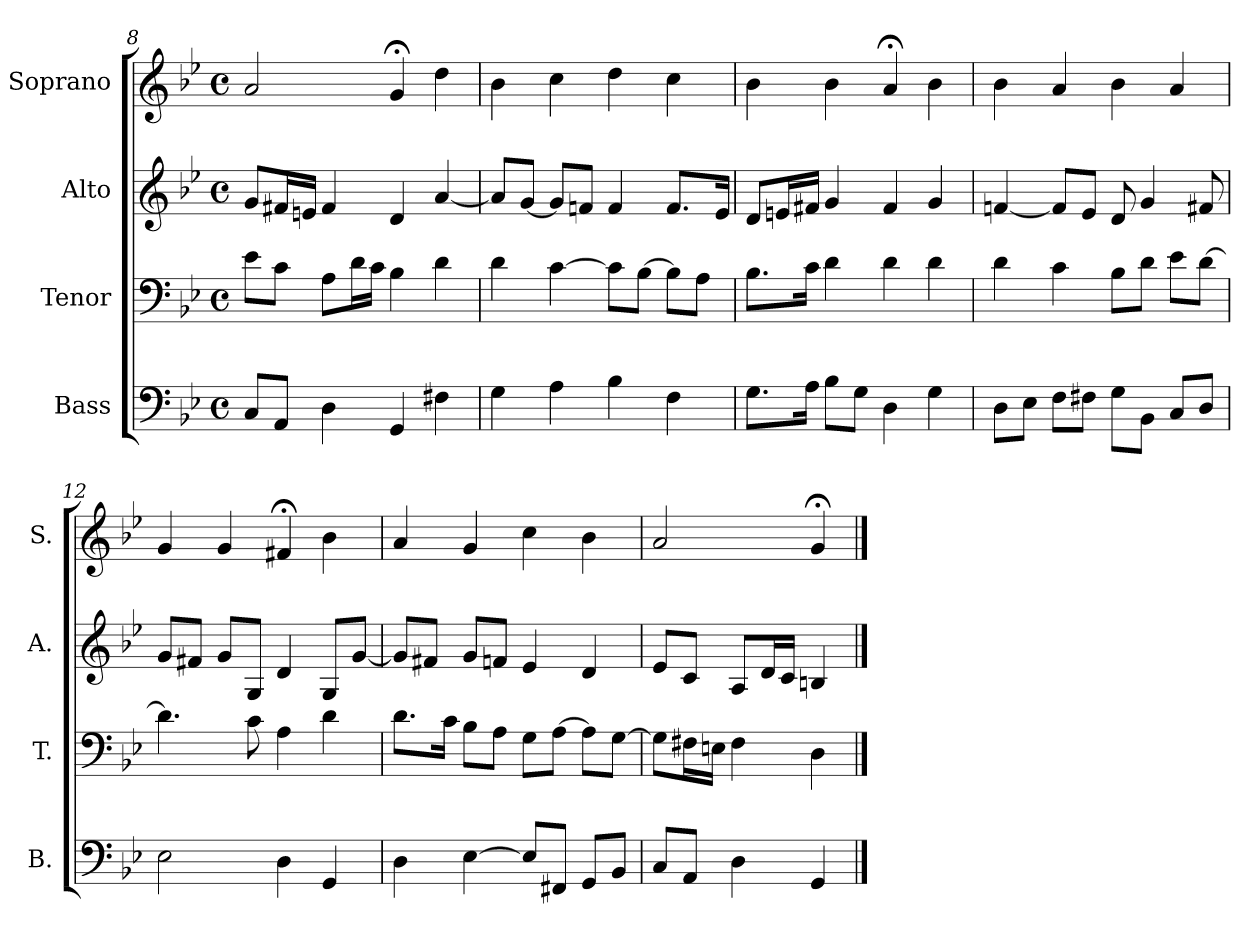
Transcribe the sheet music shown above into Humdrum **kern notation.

**kern	**kern	**kern	**kern
*part4	*part3	*part2	*part1
*staff4	*staff3	*staff2	*staff1
*I"Bass	*I"Tenor	*I"Alto	*I"Soprano
*I'B.	*I'T.	*I'A.	*I'S.
*clefF4	*clefF4	*clefG2	*clefG2
*k[b-e-]	*k[b-e-]	*k[b-e-]	*k[b-e-]
*g:	*g:	*g:	*g:
*M4/4	*M4/4	*M4/4	*M4/4
*met(c)	*met(c)	*met(c)	*met(c)
=8	=8	=8	=8
8C/L	8e-\L	8g/L	2a/
8AA/J	8c\J	16f#X/L	.
.	.	16en/JJ	.
4D\	8A\L	4f#/	.
.	16d\L	.	.
.	16c\JJ	.	.
4GG/	4B-\	4d/	4g;</
4F#X\	4d\	[4a/	4dd\
=9	=9	=9	=9
4G\	4d\	8a/L]	4b-\
.	.	[8g/J	.
4A\	[4c\	8g/L]	4cc\
.	.	8fn/J	.
4B-\	8c\L]	4f/	4dd\
.	[8B-\J	.	.
4F\	8B-\L]	8.f/L	4cc\
.	8A\J	.	.
.	.	16e-/Jk	.
!!LO:PB:g=z
=10	=10	=10	=10
8.G\L	8.B-\L	8d/L	4b-\
.	.	16en/L	.
16A\Jk	16c\Jk	16f#X/JJ	.
8B-\L	4d\	4g/	4b-\
8G\J	.	.	.
4D\	4d\	4f#/	4a;</
4G\	4d\	4g/	4b-\
=11	=11	=11	=11
8D\L	4d\	[4fn/	4b-\
8E-\J	.	.	.
8F\L	4c\	8f/L]	4a/
8F#X\J	.	8e-/J	.
8G\L	8B-\L	8d/	4b-\
8BB-\J	8d\J	4g/	.
8C/L	8e-\L	.	4a/
8D/J	[8d\J	8f#X/	.
=12	=12	=12	=12
2E-\	4.d\]	8g/L	4g/
.	.	8f#X/J	.
.	.	8g/L	4g/
.	8c\	8G/J	.
4D\	4A\	4d/	4f#X;</
4GG/	4d\	8G/L	4b-\
.	.	[8g/J	.
!!LO:LB:g=z
=13	=13	=13	=13
4D\	8.d\L	8g/L]	4a/
.	.	8f#X/J	.
.	16c\Jk	.	.
[4E-\	8B-\L	8g/L	4g/
.	8A\J	8fn/J	.
8E-/L]	8G\L	4e-/	4cc\
8FF#X/J	[8A\J	.	.
8GG/L	8A\L]	4d/	4b-\
8BB-/J	[8G\J	.	.
=14	=14	=14	=14
8C/L	8G\L]	8e-/L	2a/
8AA/J	16F#X\L	8c/J	.
.	16En\JJ	.	.
4D\	4F#\	8A/L	.
.	.	16d/L	.
.	.	16c/JJ	.
4GG/	4D\	4Bn/	4g;</
==	==	==	==
*-	*-	*-	*-
